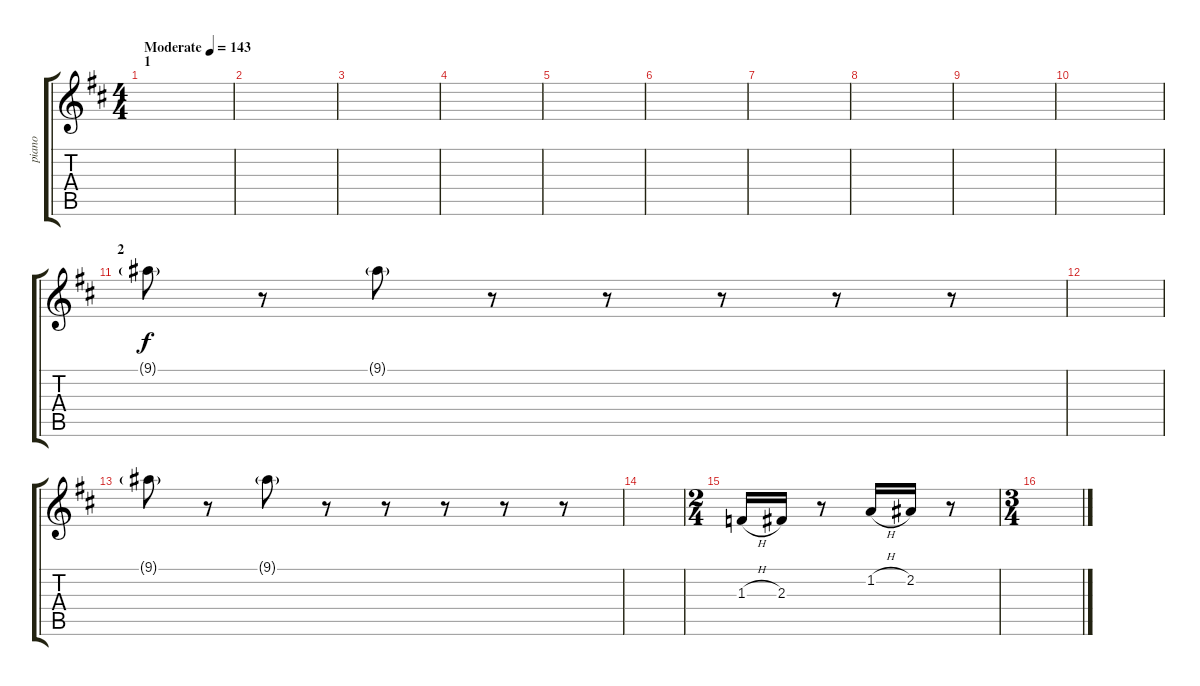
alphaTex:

\track ("piano" "piano") {instrument acousticgrandpiano}
\staff {score tabs}
\tuning (Db5 Ab4 E4 B3 Gb3 B2) {hide}
\ts (4 4)
\section ("" "1")
\tempo (143 "Moderate")
\clef g2
\ks bminor
|
|
|
|
|
|
|
|
|
|
\section ("" "2")
9.1{g}.8 r.8 9.1{g}.8 r.8 r.8 r.8 r.8 r.8 |
|
9.1{g}.8 r.8 9.1{g}.8 r.8 r.8 r.8 r.8 r.8 |
|
\ts (2 4)
1.3{h}.16{dy f} 2.3.16 r.8 1.2{h}.16 2.2.16 r.8 |
\ts (3 4)
